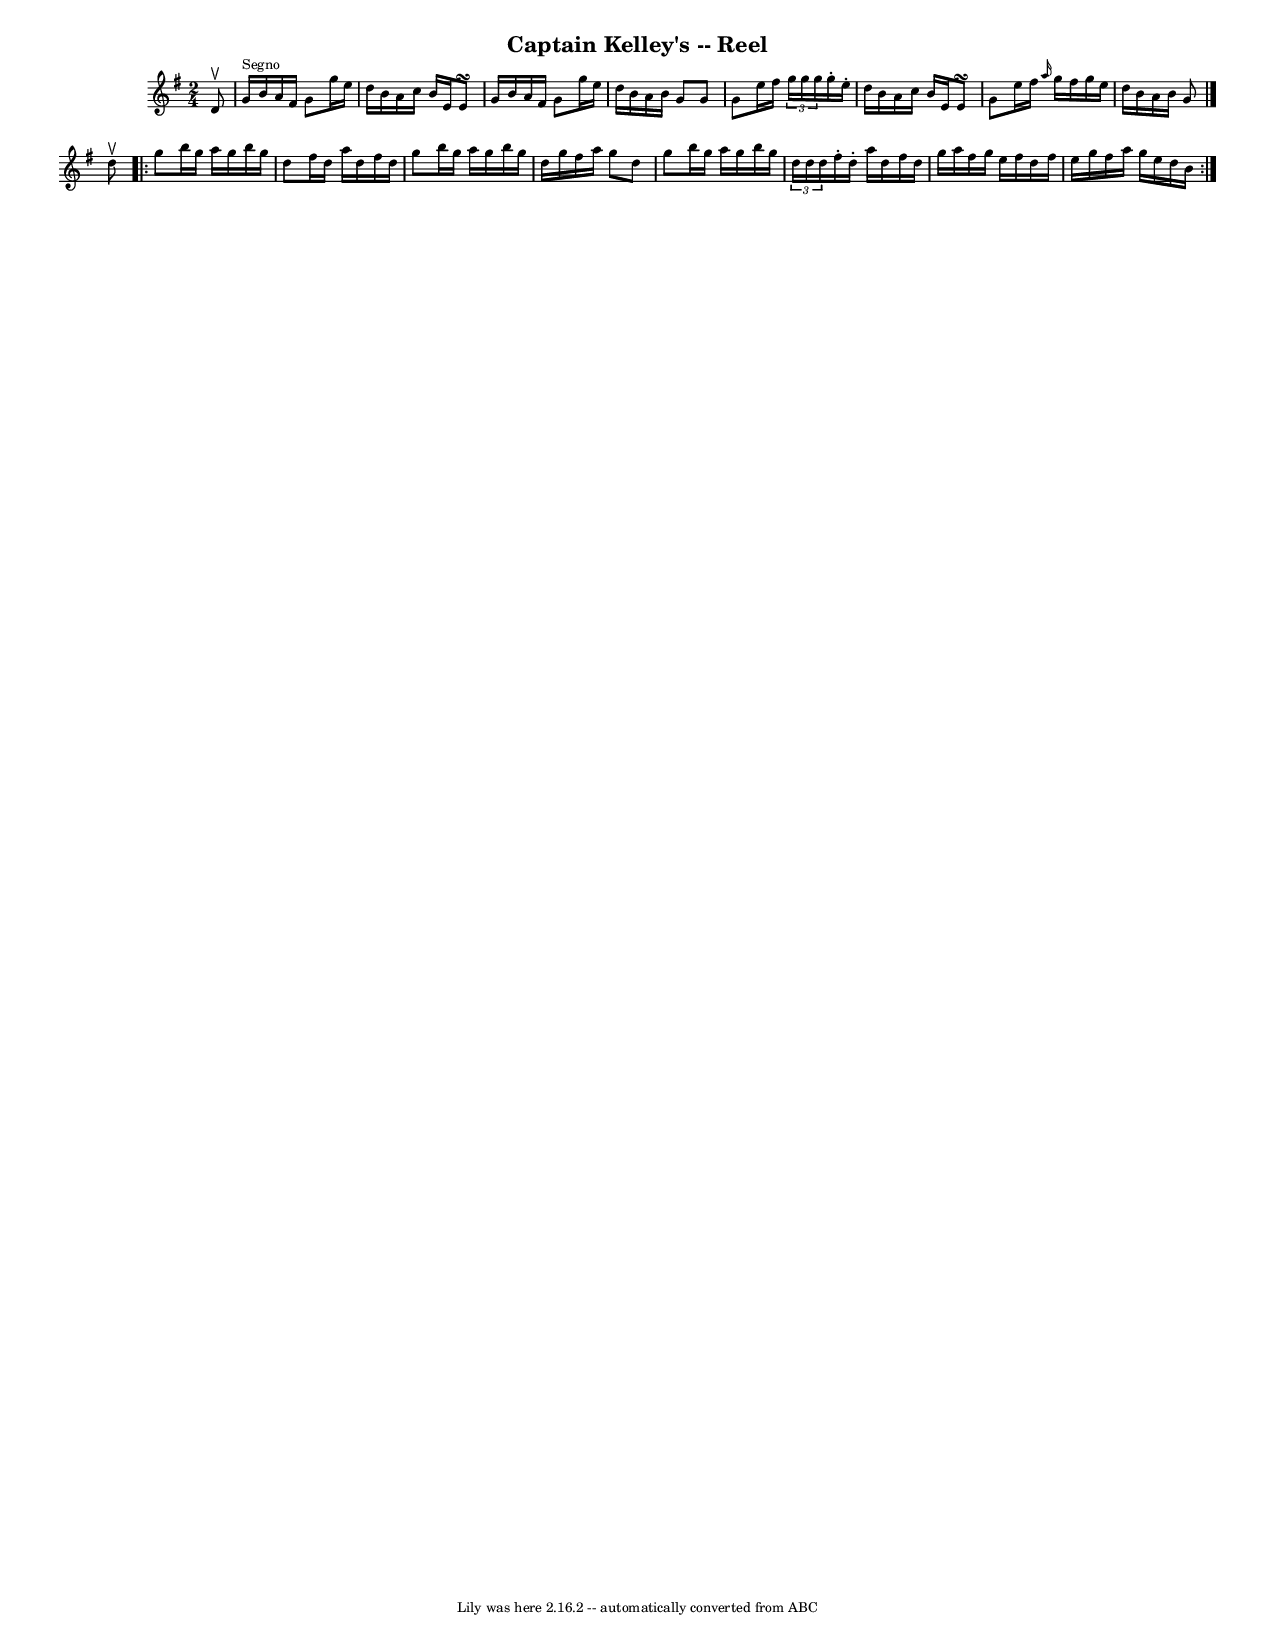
\version "2.16.2"
\include "Mammoth.ily"
\header {
  %% book = "Ryan's Mammoth Collection"
  crossRefNumber = "1"
  footnotes = "\\\\44"
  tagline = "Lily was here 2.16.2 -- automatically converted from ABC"
  title = "Captain Kelley's -- Reel"

}
voicedefault =  {


  \time 2/4
  \key g \major
  \partial 8

  d'8^\upbow     |
  g'16^"Segno" b'16 a'16 fs'16 g'8 g''16 e''16     |
  d''16 b'16 a'16 c''16 b'16 e'16 e'8\turn     |
  g'16 b'16 a'16 fs'16 g'8 g''16 e''16     |
  d''16 b'16 a'16 b'16 g'8 g'8     |
  g'8 e''16 fs''16    \times 2/3 { g''16 g''16 g''16 } g''16-. e''16-.     |
  d''16 b'16 a'16 c''16 b'16 e'16 e'8\turn     |
  g'8 e''16 fs''16  \grace { a''16 } g''16 fs''16 g''16 e''16      |
  d''16 b'16 a'16 b'16 g'8 \bar "|." d''8^\upbow  |

  \repeat volta 2 {
    g''8 b''16 g''16 a''16 g''16 b''16 g''16      |
    d''8 fs''16 d''16 a''16 d''16 fs''16 d''16     |
    g''8 b''16 g''16 a''16 g''16 b''16 g''16     |
    d''16 g''16 fs''16 a''16 g''8 d''8     |
    g''8 b''16 g''16 a''16 g''16 b''16 g''16     |
    \times 2/3 { d''16 d''16 d''16 } fs''16-. d''16-. a''16 d''16 fs''16 d''16       |
    g''16 a''16 fs''16 g''16 e''16 fs''16 d''16 fs''16     |
    e''16 g''16 fs''16 a''16 g''16 e''16
    d''16 b'16
  }

}

\score{
  <<

    \context Staff="default"
    {
      \voicedefault

    }

  >>
  \layout {

  }
  \midi {
  }

}
